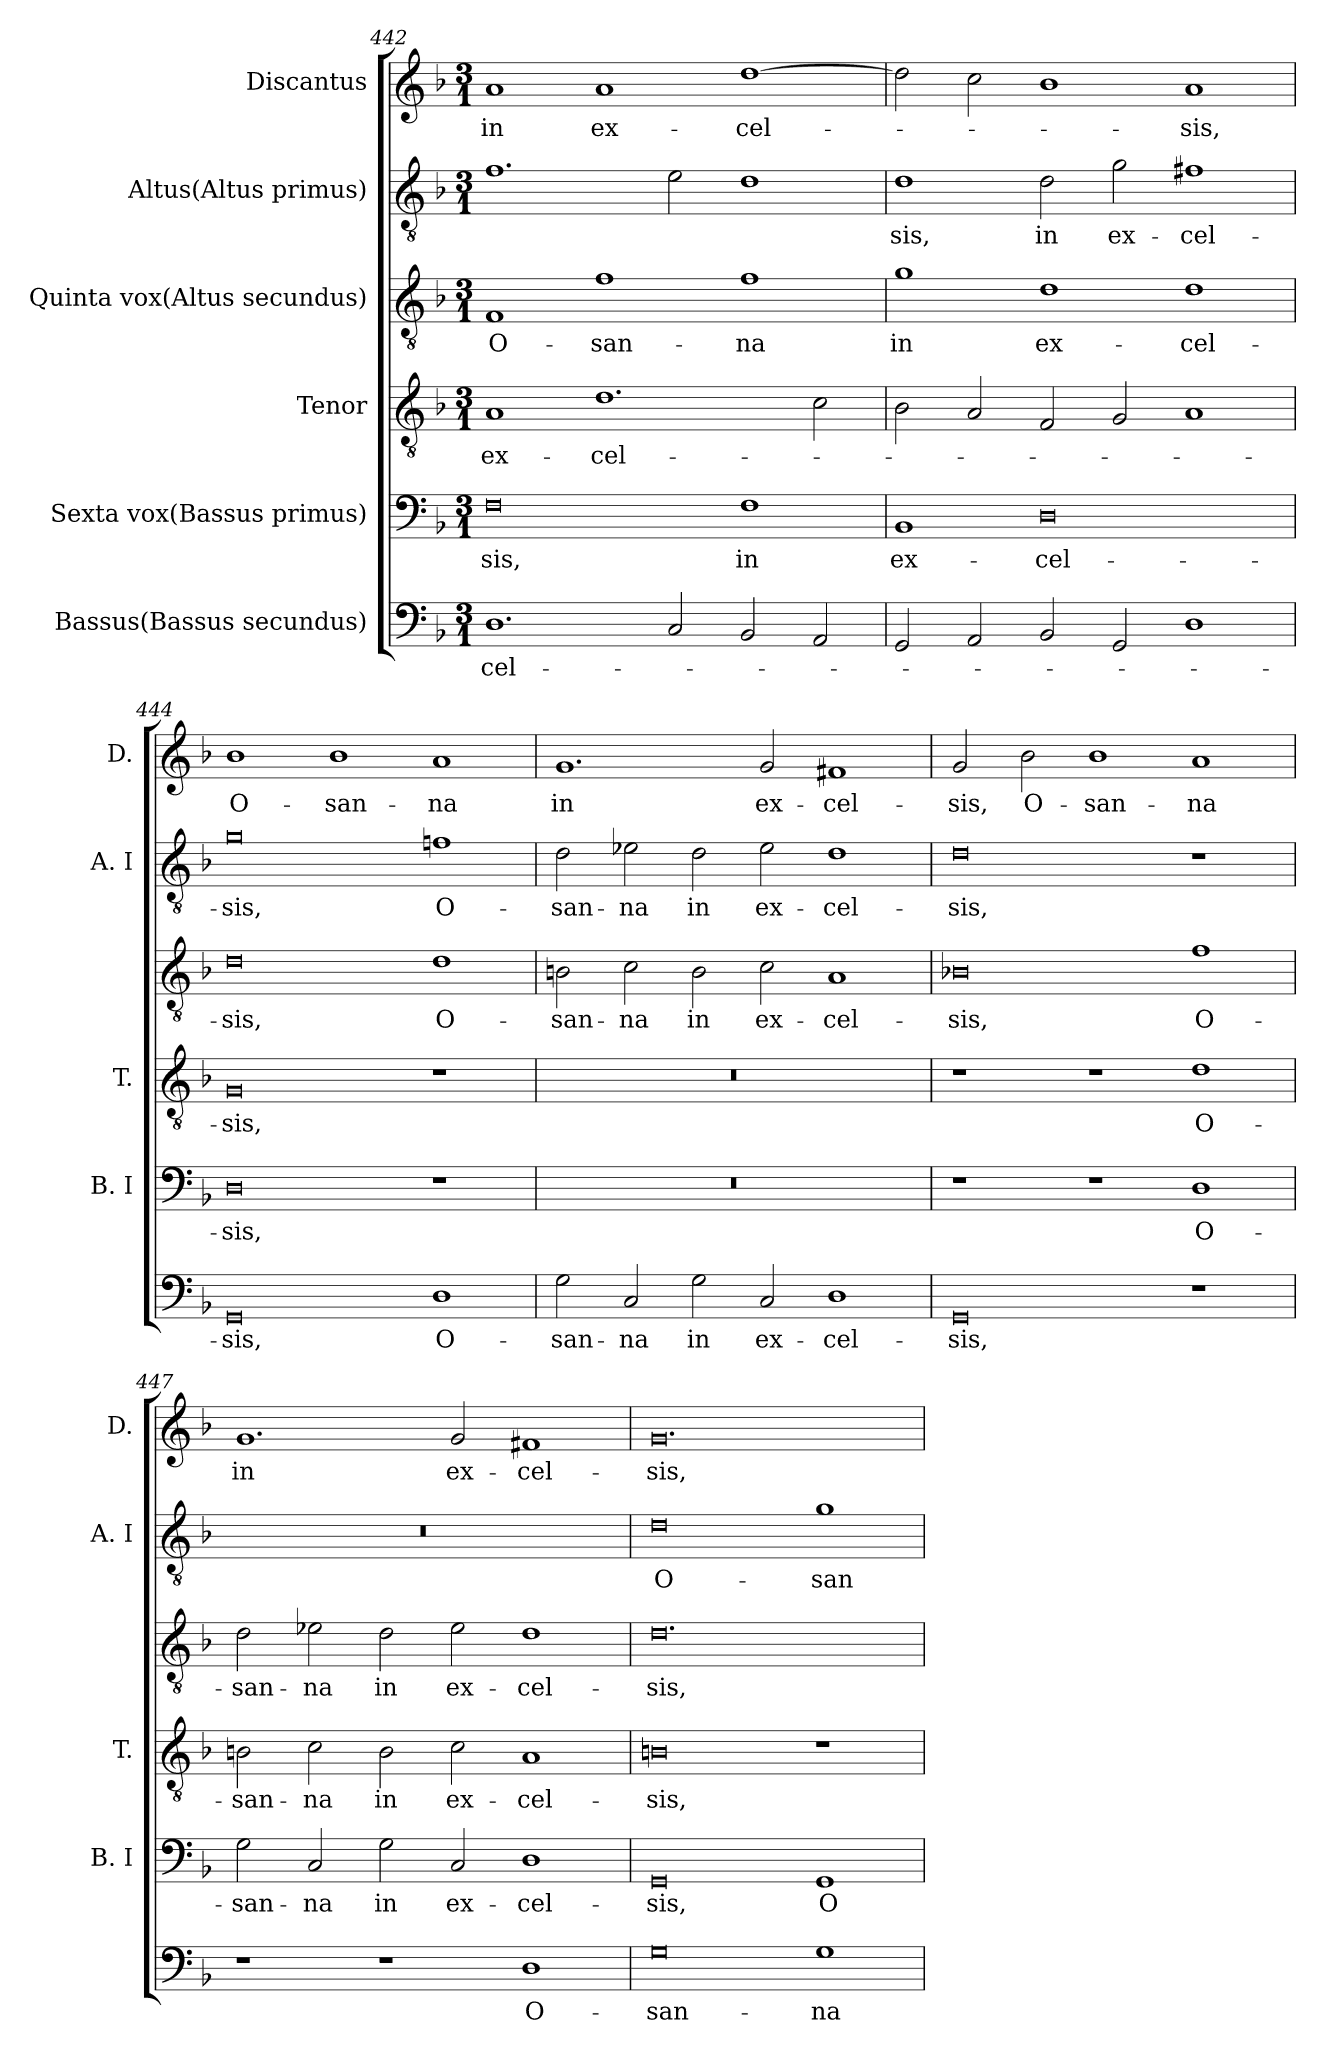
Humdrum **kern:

**kern	**text	**kern	**text	**kern	**text	**kern	**text	**kern	**text	**kern	**text
*part6	*part6	*part5	*part5	*part4	*part4	*part3	*part3	*part2	*part2	*part1	*part1
*staff6	*staff6	*staff5	*staff5	*staff4	*staff4	*staff3	*staff3	*staff2	*staff2	*staff1	*staff1
*I"Bassus(Bassus secundus)	*	*I"Sexta vox(Bassus primus)	*	*I"Tenor	*	*I"Quinta vox(Altus secundus)	*	*I"Altus(Altus primus)	*	*I"Discantus	*
*	*	*I'B. I	*	*I'T.	*	*	*	*I'A. I	*	*I'D.	*
*clefF4	*	*clefF4	*	*clefGv2	*	*clefGv2	*	*clefGv2	*	*clefG2	*
*	*	*	*	*ITrd7c12	*	*ITrd7c12	*	*ITrd7c12	*	*	*
*k[b-]	*	*k[b-]	*	*k[b-]	*	*k[b-]	*	*k[b-]	*	*k[b-]	*
*d:	*	*d:	*	*d:	*	*d:	*	*d:	*	*d:	*
*M3/1	*	*M3/1	*	*M3/1	*	*M3/1	*	*M3/1	*	*M3/1	*
=442	=442	=442	=442	=442	=442	=442	=442	=442	=442	=442	=442
!	!LO:LY:b	!	!LO:LY:b	!	!LO:LY:b	!	!LO:LY:b	!	!	!	!LO:LY:b
1.D	-cel-	0F	-sis,	1AA	ex-	1FF	O-	1.F	.	1a	in
!	!	!	!	!	!LO:LY:b	!	!LO:LY:b	!	!	!	!LO:LY:b
.	.	.	.	1.D	-cel-	1F	-san-	.	.	1a	ex-
2C/	.	.	.	.	.	.	.	2E\	.	.	.
!	!	!	!LO:LY:b	!	!	!	!LO:LY:b	!	!	!	!LO:LY:b
2BB-/	.	1F	in	.	.	1F	-na	1D	.	[>1dd	-cel-
2AA/	.	.	.	2C\	.	.	.	.	.	.	.
!!LO:PB:g=z
=443	=443	=443	=443	=443	=443	=443	=443	=443	=443	=443	=443
!	!	!	!LO:LY:b	!	!	!	!LO:LY:b	!	!LO:LY:b	!	!
2GG/	.	1BB-	ex-	2BB-\	.	1G	in	1D	-sis,	2dd\]	.
2AA/	.	.	.	2AA/	.	.	.	.	.	2cc\	.
!	!	!	!LO:LY:b	!	!	!	!LO:LY:b	!	!LO:LY:b	!	!
2BB-/	.	0D	-cel-	2FF/	.	1D	ex-	2D\	in	1b-	.
!	!	!	!	!	!	!	!	!	!LO:LY:b	!	!
2GG/	.	.	.	2GG/	.	.	.	2G\	ex-	.	.
!	!	!	!	!	!	!	!LO:LY:b	!	!LO:LY:b	!	!LO:LY:b
1D	.	.	.	1AA	.	1D	-cel-	1F#X	-cel-	1a	-sis,
=444	=444	=444	=444	=444	=444	=444	=444	=444	=444	=444	=444
!	!LO:LY:b	!	!LO:LY:b	!	!LO:LY:b	!	!LO:LY:b	!	!LO:LY:b	!	!LO:LY:b
0GG	-sis,	0D	-sis,	0GG	-sis,	0D	-sis,	0G	-sis,	1b-	O-
!	!	!	!	!	!	!	!	!	!	!	!LO:LY:b
.	.	.	.	.	.	.	.	.	.	1b-	-san-
!	!LO:LY:b	!	!	!	!	!	!LO:LY:b	!	!LO:LY:b	!	!LO:LY:b
1D	O-	1r	.	1r	.	1D	O-	1Fn	O-	1a	-na
=445	=445	=445	=445	=445	=445	=445	=445	=445	=445	=445	=445
!	!LO:LY:b	!LO:N:vis=1	!	!LO:N:vis=1	!	!	!LO:LY:b	!	!LO:LY:b	!	!LO:LY:b
2G\	-san-	0.r	.	0.r	.	2BBn\	-san-	2D\	-san-	1.g	in
!	!LO:LY:b	!	!	!	!	!	!LO:LY:b	!	!LO:LY:b	!	!
2C/	-na	.	.	.	.	2C\	-na	2E-X\	-na	.	.
!	!LO:LY:b	!	!	!	!	!	!LO:LY:b	!	!LO:LY:b	!	!
2G\	in	.	.	.	.	2BB\	in	2D\	in	.	.
!	!LO:LY:b	!	!	!	!	!	!LO:LY:b	!	!LO:LY:b	!	!LO:LY:b
2C/	ex-	.	.	.	.	2C\	ex-	2E-\	ex-	2g/	ex-
!	!LO:LY:b	!	!	!	!	!	!LO:LY:b	!	!LO:LY:b	!	!LO:LY:b
1D	-cel-	.	.	.	.	1AA	-cel-	1D	-cel-	1f#X	-cel-
=446	=446	=446	=446	=446	=446	=446	=446	=446	=446	=446	=446
!	!LO:LY:b	!	!	!	!	!	!LO:LY:b	!	!LO:LY:b	!	!LO:LY:b
0GG	-sis,	1r	.	1r	.	0BB-X	-sis,	0D	-sis,	2g/	-sis,
!	!	!	!	!	!	!	!	!	!	!	!LO:LY:b
.	.	.	.	.	.	.	.	.	.	2b-\	O-
!	!	!	!	!	!	!	!	!	!	!	!LO:LY:b
.	.	1r	.	1r	.	.	.	.	.	1b-	-san-
!	!	!	!LO:LY:b	!	!LO:LY:b	!	!LO:LY:b	!	!	!	!LO:LY:b
1r	.	1D	O-	1D	O-	1F	O-	1r	.	1a	-na
!!LO:LB:g=z
=447	=447	=447	=447	=447	=447	=447	=447	=447	=447	=447	=447
!	!	!	!LO:LY:b	!	!LO:LY:b	!	!LO:LY:b	!LO:N:vis=1	!	!	!LO:LY:b
1r	.	2G\	-san-	2BBn\	-san-	2D\	-san-	0.r	.	1.g	in
!	!	!	!LO:LY:b	!	!LO:LY:b	!	!LO:LY:b	!	!	!	!
.	.	2C/	-na	2C\	-na	2E-X\	-na	.	.	.	.
!	!	!	!LO:LY:b	!	!LO:LY:b	!	!LO:LY:b	!	!	!	!
1r	.	2G\	in	2BB\	in	2D\	in	.	.	.	.
!	!	!	!LO:LY:b	!	!LO:LY:b	!	!LO:LY:b	!	!	!	!LO:LY:b
.	.	2C/	ex-	2C\	ex-	2E-\	ex-	.	.	2g/	ex-
!	!LO:LY:b	!	!LO:LY:b	!	!LO:LY:b	!	!LO:LY:b	!	!	!	!LO:LY:b
1D	O-	1D	-cel-	1AA	-cel-	1D	-cel-	.	.	1f#X	-cel-
=448	=448	=448	=448	=448	=448	=448	=448	=448	=448	=448	=448
!	!LO:LY:b	!	!LO:LY:b	!	!LO:LY:b	!	!LO:LY:b	!	!LO:LY:b	!	!LO:LY:b
0G	-san-	0GG	-sis,	0BBn	-sis,	0.D	-sis,	0D	O-	0.g	-sis,
!	!LO:LY:b	!	!LO:LY:b	!	!	!	!	!	!LO:LY:b	!	!
1G	-na	1GG	O-	1r	.	.	.	1G	-san-	.	.
=	=	=	=	=	=	=	=	=	=	=	=
*-	*-	*-	*-	*-	*-	*-	*-	*-	*-	*-	*-
